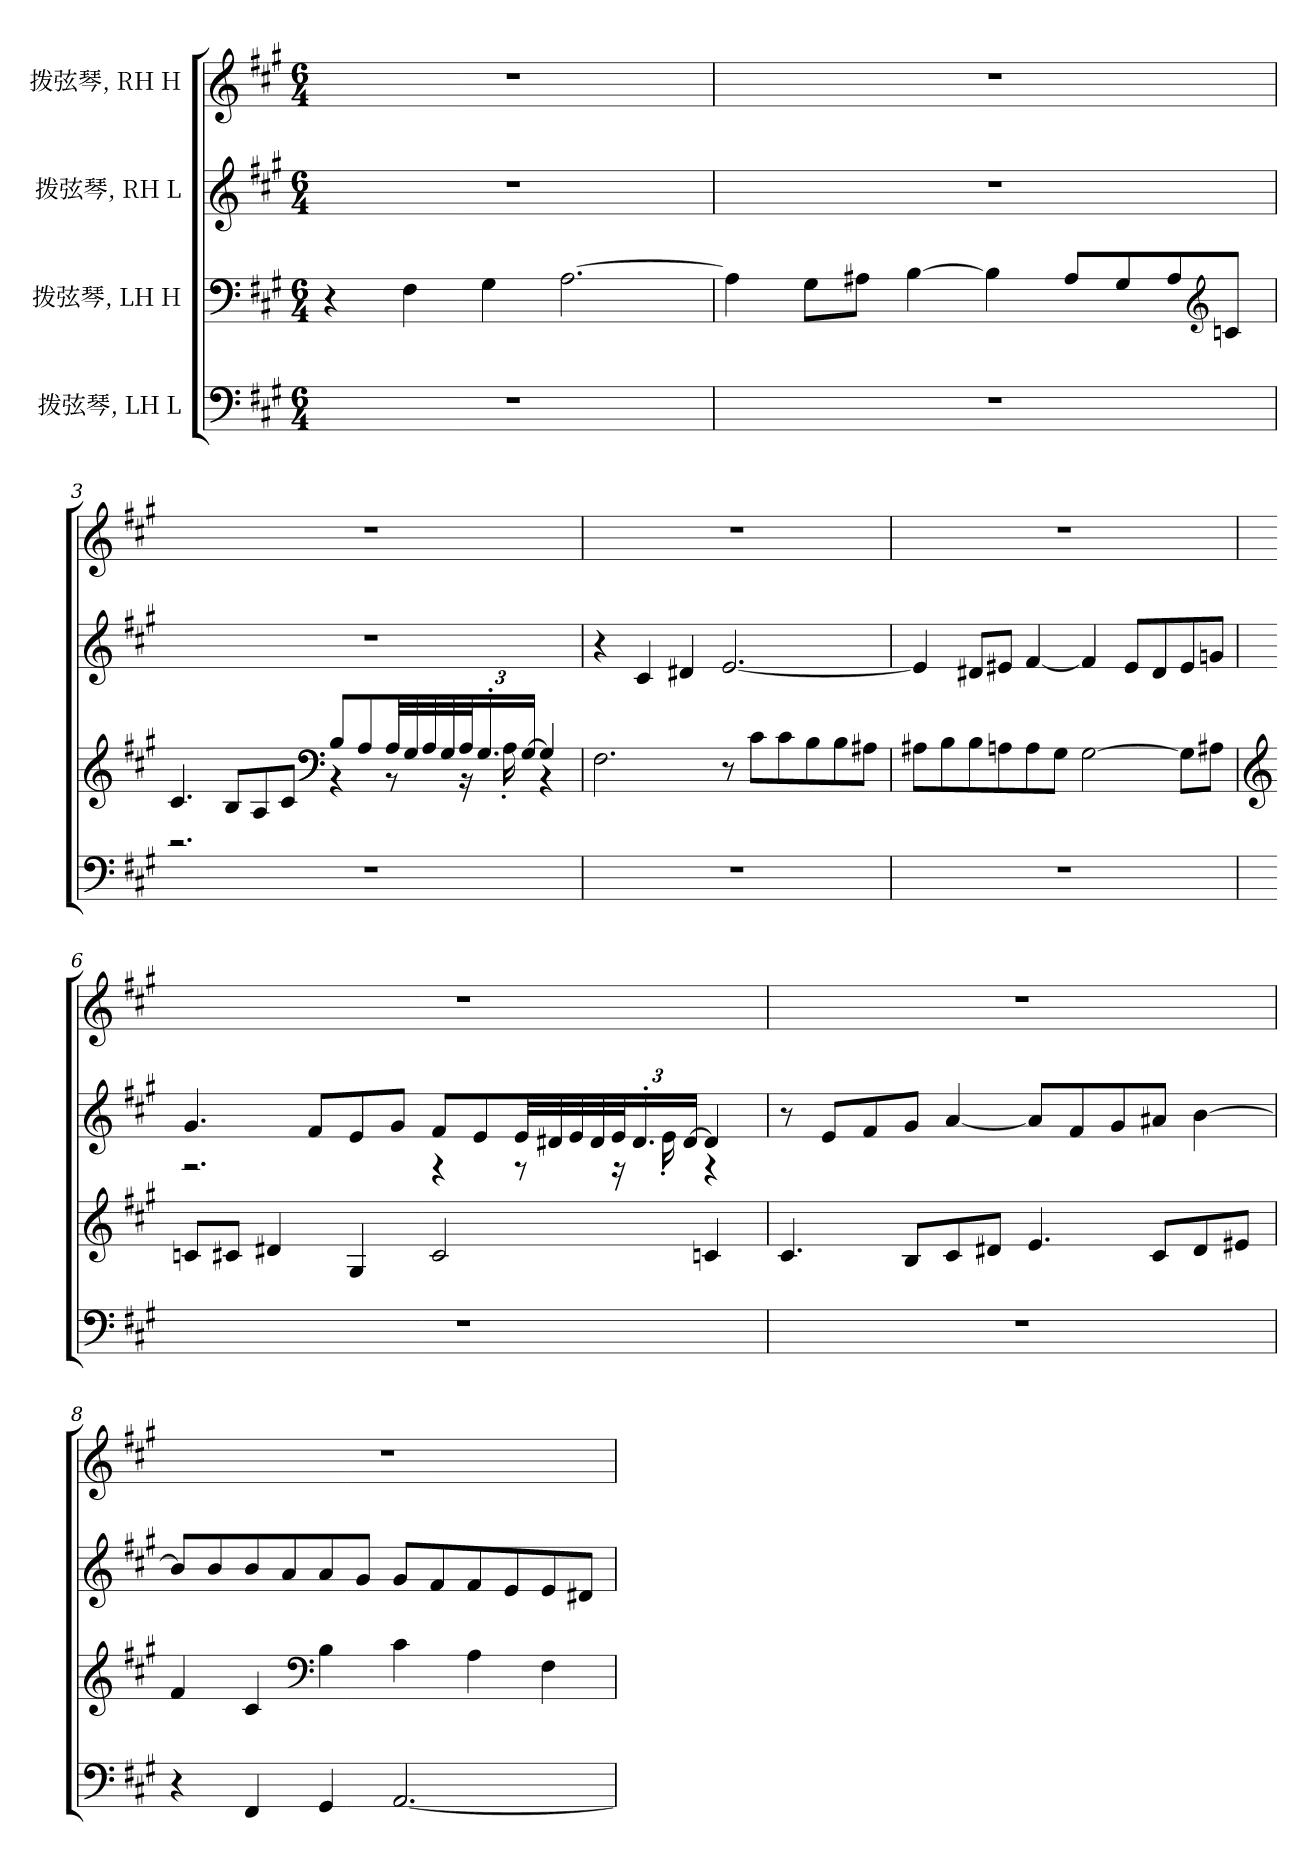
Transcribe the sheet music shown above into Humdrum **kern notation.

**kern	**kern	**kern	**kern
*part4	*part3	*part2	*part1
*staff4	*staff3	*staff2	*staff1
*I"拨弦琴, LH L	*I"拨弦琴, LH H	*I"拨弦琴, RH L	*I"拨弦琴, RH H
*clefF4	*clefF4	*clefG2	*clefG2
*k[f#c#g#]	*k[f#c#g#]	*k[f#c#g#]	*k[f#c#g#]
*M6/4	*M6/4	*M6/4	*M6/4
*MM130	*MM130	*MM130	*MM130
=1	=1	=1	=1
1.r	4r	1.r	1.r
.	4F#\	.	.
.	4G#\	.	.
.	[2.A\	.	.
=2	=2	=2	=2
1.r	4A\]	1.r	1.r
.	8G#\L	.	.
.	8A#X\J	.	.
.	[4B\	.	.
.	4B\]	.	.
.	8A#/L	.	.
.	8G#/	.	.
.	8A#/	.	.
*	*clefG2	*	*
.	8cn/J	.	.
=3	=3	=3	=3
*	*^	*	*
1.r	4.c#/	2.r	1.r	1.r
.	8B/L	.	.	.
.	8A/	.	.	.
.	8c#/J	.	.	.
*	*clefF4	*	*	*
.	8B/L	4r	.	.
.	8A/	.	.	.
.	32A/LL	8r	.	.
.	32G#/	.	.	.
.	32A/	.	.	.
.	32G#/	.	.	.
*	*Xbrackettup	*	*	*
.	48A/J	16r	.	.
.	24.G#'/	.	.	.
.	.	16A'\	.	.
.	[24G#/JJ	.	.	.
.	4G#/]	4r	.	.
*	*v	*v	*	*
!!LO:LB:g=z
=4	=4	=4	=4
1.r	2.F#\	4r	1.r
.	.	4c#/	.
.	.	4d#X/	.
.	8r	[2.e/	.
.	8c#\L	.	.
.	8c#\	.	.
.	8B\	.	.
.	8B\	.	.
.	8A#X\J	.	.
=5	=5	=5	=5
1.r	8A#X\L	4e/]	1.r
.	8B\	.	.
.	8B\	8d#X/L	.
.	8An\	8e#X/J	.
.	8A\	[4f#/	.
.	8G#\J	.	.
.	[2G#\	4f#/]	.
.	.	8e#/L	.
.	.	8d#/	.
.	8G#\L]	8e#/	.
.	8A#X\J	8gn/J	.
!!LO:LB:g=z
=6	=6	=6	=6
*	*clefG2	*	*
*	*	*^	*
1.r	8cn/L	4.g#/	2.r	1.r
.	8c#X/J	.	.	.
.	4d#X/	.	.	.
.	.	8f#/L	.	.
.	4G#/	8e/	.	.
.	.	8g#/J	.	.
.	2c#/	8f#/L	4r	.
.	.	8e/	.	.
.	.	32e/LL	8r	.
.	.	32d#X/	.	.
.	.	32e/	.	.
.	.	32d#/	.	.
*	*	*Xbrackettup	*	*
.	.	48e/J	16r	.
.	.	24.d#'/	.	.
.	.	.	16e'\	.
.	.	[24d#/JJ	.	.
.	4cn/	4d#/]	4r	.
*	*	*v	*v	*
=7	=7	=7	=7
1.r	4.c#/	8r	1.r
.	.	8e/L	.
.	.	8f#/	.
.	8B/L	8g#/J	.
.	8c#/	[4a/	.
.	8d#X/J	.	.
.	4.e/	8a/L]	.
.	.	8f#/	.
.	.	8g#/	.
.	8c#/L	8a#X/J	.
.	8d#/	[4b\	.
.	8e#X/J	.	.
!!LO:PB:g=z
=8	=8	=8	=8
4r	4f#/	8b/L]	1.r
.	.	8b/	.
4FF#/	4c#/	8b/	.
.	.	8a/	.
*	*clefF4	*	*
4GG#/	4B\	8a/	.
.	.	8g#/J	.
[2.AA/	4c#\	8g#/L	.
.	.	8f#/	.
.	4A\	8f#/	.
.	.	8e/	.
.	4F#\	8e/	.
.	.	8d#X/J	.
=	=	=	=
*-	*-	*-	*-
